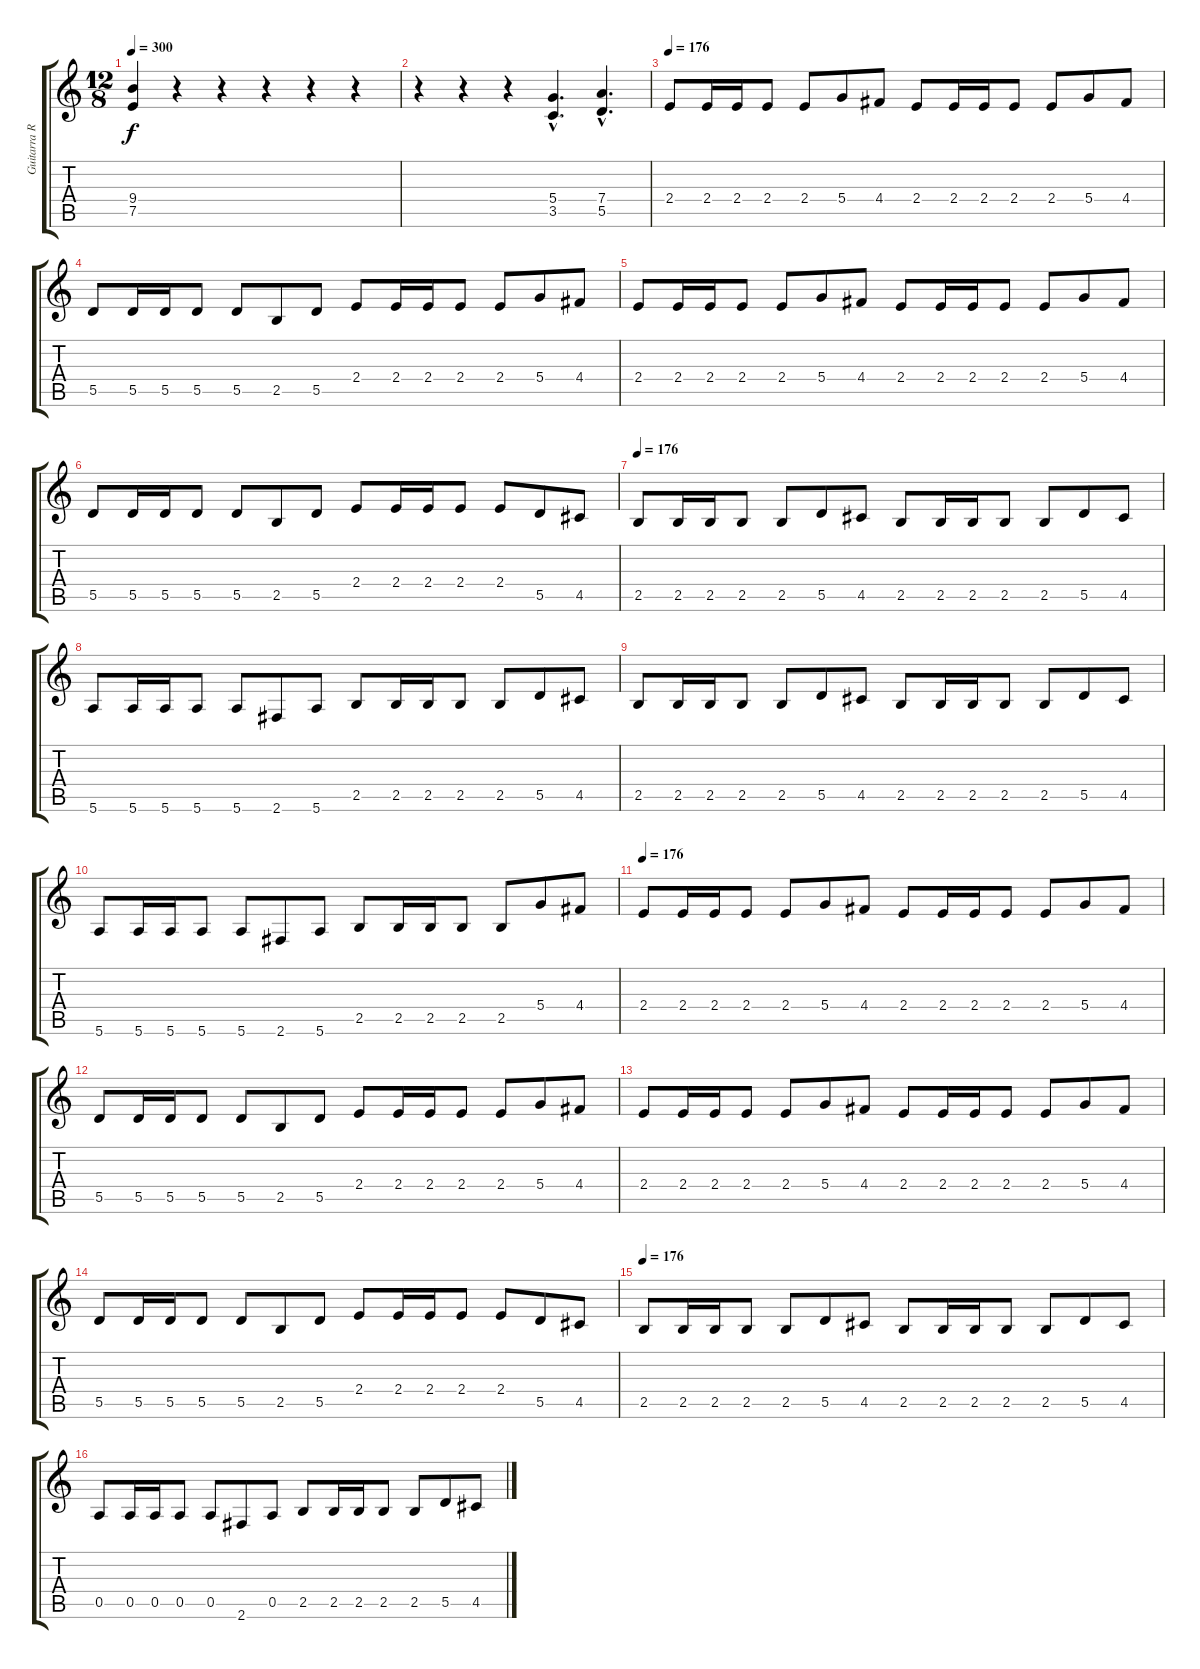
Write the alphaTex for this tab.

\track ("Guitarra Ritmica" "Guitarra R") {instrument distortionguitar}
\staff {score tabs}
\tuning (E4 B3 G3 D3 A2 E2) {hide}
\ts (12 8)
\tempo 300
\clef g2
\ks c
(9.4 7.5).4{dy f} r.4 r.4 r.4 r.4 r.4 |
r.4 r.4 r.4 (5.4{hac} 3.5{hac}).4{d} (7.4{hac} 5.5{hac}).4{d} |
\tempo 176
2.4.8{balance 12} 2.4.16 2.4.16 2.4.8 2.4.8 5.4.8 4.4.8 2.4.8 2.4.16 2.4.16 2.4.8 2.4.8 5.4.8 4.4.8 |
5.5.8 5.5.16 5.5.16 5.5.8 5.5.8 2.5.8 5.5.8 2.4.8 2.4.16 2.4.16 2.4.8 2.4.8 5.4.8 4.4.8 |
2.4.8 2.4.16 2.4.16 2.4.8 2.4.8 5.4.8 4.4.8 2.4.8 2.4.16 2.4.16 2.4.8 2.4.8 5.4.8 4.4.8 |
5.5.8 5.5.16 5.5.16 5.5.8 5.5.8 2.5.8 5.5.8 2.4.8 2.4.16 2.4.16 2.4.8 2.4.8 5.5.8 4.5.8 |
\tempo 176
2.5.8 2.5.16 2.5.16 2.5.8 2.5.8 5.5.8 4.5.8 2.5.8 2.5.16 2.5.16 2.5.8 2.5.8 5.5.8 4.5.8 |
5.6.8 5.6.16 5.6.16 5.6.8 5.6.8 2.6.8 5.6.8 2.5.8 2.5.16 2.5.16 2.5.8 2.5.8 5.5.8 4.5.8 |
2.5.8 2.5.16 2.5.16 2.5.8 2.5.8 5.5.8 4.5.8 2.5.8 2.5.16 2.5.16 2.5.8 2.5.8 5.5.8 4.5.8 |
5.6.8 5.6.16 5.6.16 5.6.8 5.6.8 2.6.8 5.6.8 2.5.8 2.5.16 2.5.16 2.5.8 2.5.8 5.4.8 4.4.8 |
\tempo 176
2.4.8 2.4.16 2.4.16 2.4.8 2.4.8 5.4.8 4.4.8 2.4.8 2.4.16 2.4.16 2.4.8 2.4.8 5.4.8 4.4.8 |
5.5.8 5.5.16 5.5.16 5.5.8 5.5.8 2.5.8 5.5.8 2.4.8 2.4.16 2.4.16 2.4.8 2.4.8 5.4.8 4.4.8 |
2.4.8 2.4.16 2.4.16 2.4.8 2.4.8 5.4.8 4.4.8 2.4.8 2.4.16 2.4.16 2.4.8 2.4.8 5.4.8 4.4.8 |
5.5.8 5.5.16 5.5.16 5.5.8 5.5.8 2.5.8 5.5.8 2.4.8 2.4.16 2.4.16 2.4.8 2.4.8 5.5.8 4.5.8 |
\tempo 176
2.5.8 2.5.16 2.5.16 2.5.8 2.5.8 5.5.8 4.5.8 2.5.8 2.5.16 2.5.16 2.5.8 2.5.8 5.5.8 4.5.8 |
0.5.8 0.5.16 0.5.16 0.5.8 0.5.8 2.6.8 0.5.8 2.5.8 2.5.16 2.5.16 2.5.8 2.5.8 5.5.8 4.5.8
